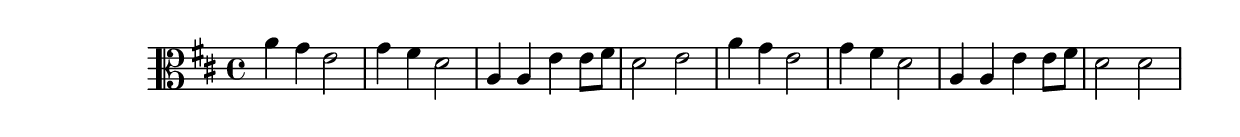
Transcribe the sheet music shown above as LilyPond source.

\version "2.14.0"
%{\header {
  title = "finale, London symphony"
  composer = "Haydn"
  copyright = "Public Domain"
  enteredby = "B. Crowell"
}%}
\score{{\key d \major
    \time 4/4
    %{\tempo 4=165
%}\clef C
    \relative a' {
a4 g e2 | g4 fis d2 | a4 a e' e8 fis | d2 e |
a4 g e2 | g4 fis d2 | a4 a e' e8 fis | d2 d |
}
}}